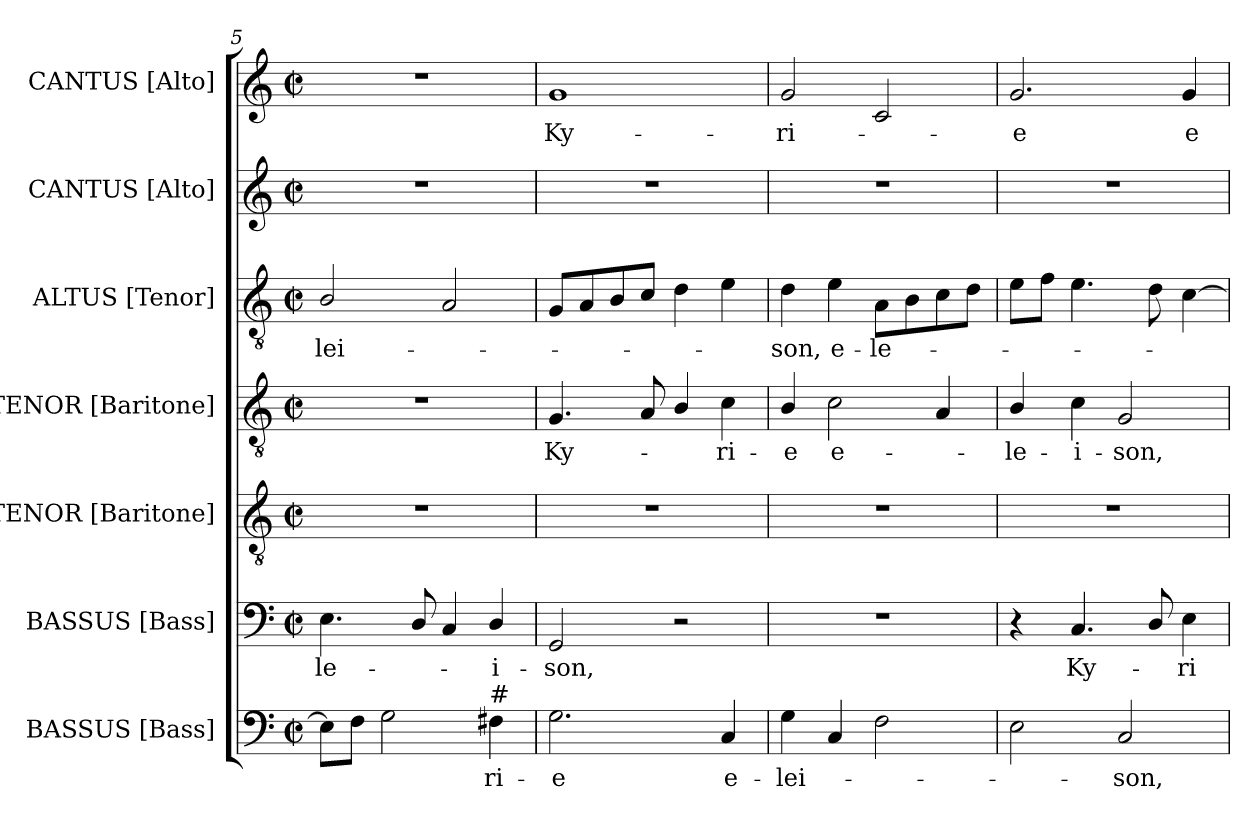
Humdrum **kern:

**kern	**text	**kern	**text	**kern	**kern	**text	**kern	**text	**kern	**kern	**text
*part7	*part7	*part6	*part6	*part5	*part4	*part4	*part3	*part3	*part2	*part1	*part1
*staff7	*staff7	*staff6	*staff6	*staff5	*staff4	*staff4	*staff3	*staff3	*staff2	*staff1	*staff1
*I"BASSUS [Bass]	*	*I"BASSUS [Bass]	*	*I"TENOR [Baritone]	*I"TENOR [Baritone]	*	*I"ALTUS [Tenor]	*	*I"CANTUS [Alto]	*I"CANTUS [Alto]	*
*I'B.	*	*I'B.	*	*I'Bar.	*I'Bar.	*	*I'T.	*	*I'A.	*I'A.	*
*clefF4	*	*clefF4	*	*clefGv2	*clefGv2	*	*clefGv2	*	*clefG2	*clefG2	*
*	*	*	*	*ITrd7c12	*ITrd7c12	*	*ITrd7c12	*	*	*	*
*k[]	*	*k[]	*	*k[]	*k[]	*	*k[]	*	*k[]	*k[]	*
*C:	*	*C:	*	*C:	*C:	*	*C:	*	*C:	*C:	*
*M2/2	*	*M2/2	*	*M2/2	*M2/2	*	*M2/2	*	*M2/2	*M2/2	*
*met(c|)	*	*met(c|)	*	*met(c|)	*met(c|)	*	*met(c|)	*	*met(c|)	*met(c|)	*
=5	=5	=5	=5	=5	=5	=5	=5	=5	=5	=5	=5
!	!	!	!LO:LY:b:color=#000000	!	!	!	!	!	!	!	!
!	!	!	!	!	!	!	!	!LO:LY:b:color=#000000	!	!	!
8Ei\L]	.	4.Ei\	-le-	1r	1r	.	2BBi/	-lei-	1r	1r	.
8Fi\J	.	.	.	.	.	.	.	.	.	.	.
2Gi\	.	.	.	.	.	.	.	.	.	.	.
.	.	8Di/	.	.	.	.	.	.	.	.	.
.	.	4Ci/	.	.	.	.	2AAi/	.	.	.	.
!	!LO:LY:b:color=#000000	!	!	!	!	!	!	!	!	!	!
!LO:TX:t=#	!	!	!	!	!	!	!	!	!	!	!
!	!	!	!LO:LY:b:color=#000000	!	!	!	!	!	!	!	!
4F#i\	-ri-	4Di/	-i-	.	.	.	.	.	.	.	.
!!LO:LB:g=z
=6	=6	=6	=6	=6	=6	=6	=6	=6	=6	=6	=6
!	!LO:LY:b:color=#000000	!	!	!	!	!	!	!	!	!	!
!	!	!	!LO:LY:b:color=#000000	!	!	!	!	!	!	!	!
!	!	!	!	!	!	!LO:LY:b:color=#000000	!	!	!	!	!
!	!	!	!	!	!	!	!	!	!	!	!LO:LY:b:color=#000000
2.Gi\	-e	2GGi/	-son,	1r	4.GGi/	Ky-	8GGi/L	.	1r	1gi	Ky-
.	.	.	.	.	.	.	8AAi/	.	.	.	.
.	.	.	.	.	.	.	8BBi/	.	.	.	.
.	.	.	.	.	8AAi/	.	8Ci/J	.	.	.	.
.	.	2r	.	.	4BBi/	.	4Di\	.	.	.	.
!	!LO:LY:b:color=#000000	!	!	!	!	!	!	!	!	!	!
!	!	!	!	!	!	!LO:LY:b:color=#000000	!	!	!	!	!
4Ci/	e-	.	.	.	4Ci\	-ri-	4Ei\	.	.	.	.
=7	=7	=7	=7	=7	=7	=7	=7	=7	=7	=7	=7
!	!LO:LY:b:color=#000000	!	!	!	!	!	!	!	!	!	!
!	!	!	!	!	!	!LO:LY:b:color=#000000	!	!	!	!	!
!	!	!	!	!	!	!	!	!LO:LY:b:color=#000000	!	!	!
!	!	!	!	!	!	!	!	!	!	!	!LO:LY:b:color=#000000
4Gi\	-lei-	1r	.	1r	4BBi/	-e	4Di\	-son,	1r	2gi/	-ri-
!	!	!	!	!	!	!LO:LY:b:color=#000000	!	!	!	!	!
!	!	!	!	!	!	!	!	!LO:LY:b:color=#000000	!	!	!
4Ci/	.	.	.	.	2Ci\	e-	4Ei\	e-	.	.	.
!	!	!	!	!	!	!	!	!LO:LY:b:color=#000000	!	!	!
2Fi\	.	.	.	.	.	.	8AAi\L	-le-	.	2ci/	.
.	.	.	.	.	.	.	8BBi\	.	.	.	.
.	.	.	.	.	4AAi/	.	8Ci\	.	.	.	.
.	.	.	.	.	.	.	8Di\J	.	.	.	.
=8	=8	=8	=8	=8	=8	=8	=8	=8	=8	=8	=8
!	!	!	!	!	!	!LO:LY:b:color=#000000	!	!	!	!	!
!	!	!	!	!	!	!	!	!	!	!	!LO:LY:b:color=#000000
2Ei\	.	4r	.	1r	4BBi/	-le-	8Ei\L	.	1r	2.gi/	-e
.	.	.	.	.	.	.	8Fi\J	.	.	.	.
!	!	!	!LO:LY:b:color=#000000	!	!	!	!	!	!	!	!
!	!	!	!	!	!	!LO:LY:b:color=#000000	!	!	!	!	!
.	.	4.Ci/	Ky-	.	4Ci\	-i-	4.Ei\	.	.	.	.
!	!LO:LY:b:color=#000000	!	!	!	!	!	!	!	!	!	!
!	!	!	!	!	!	!LO:LY:b:color=#000000	!	!	!	!	!
2Ci/	-son,	.	.	.	2GGi/	-son,	.	.	.	.	.
.	.	8Di/	.	.	.	.	8Di\	.	.	.	.
!	!	!	!LO:LY:b:color=#000000	!	!	!	!	!	!	!	!
!	!	!	!	!	!	!	!	!	!	!	!LO:LY:b:color=#000000
.	.	4Ei\	-ri-	.	.	.	[>4Ci\	.	.	4gi/	e-
=	=	=	=	=	=	=	=	=	=	=	=
*-	*-	*-	*-	*-	*-	*-	*-	*-	*-	*-	*-
